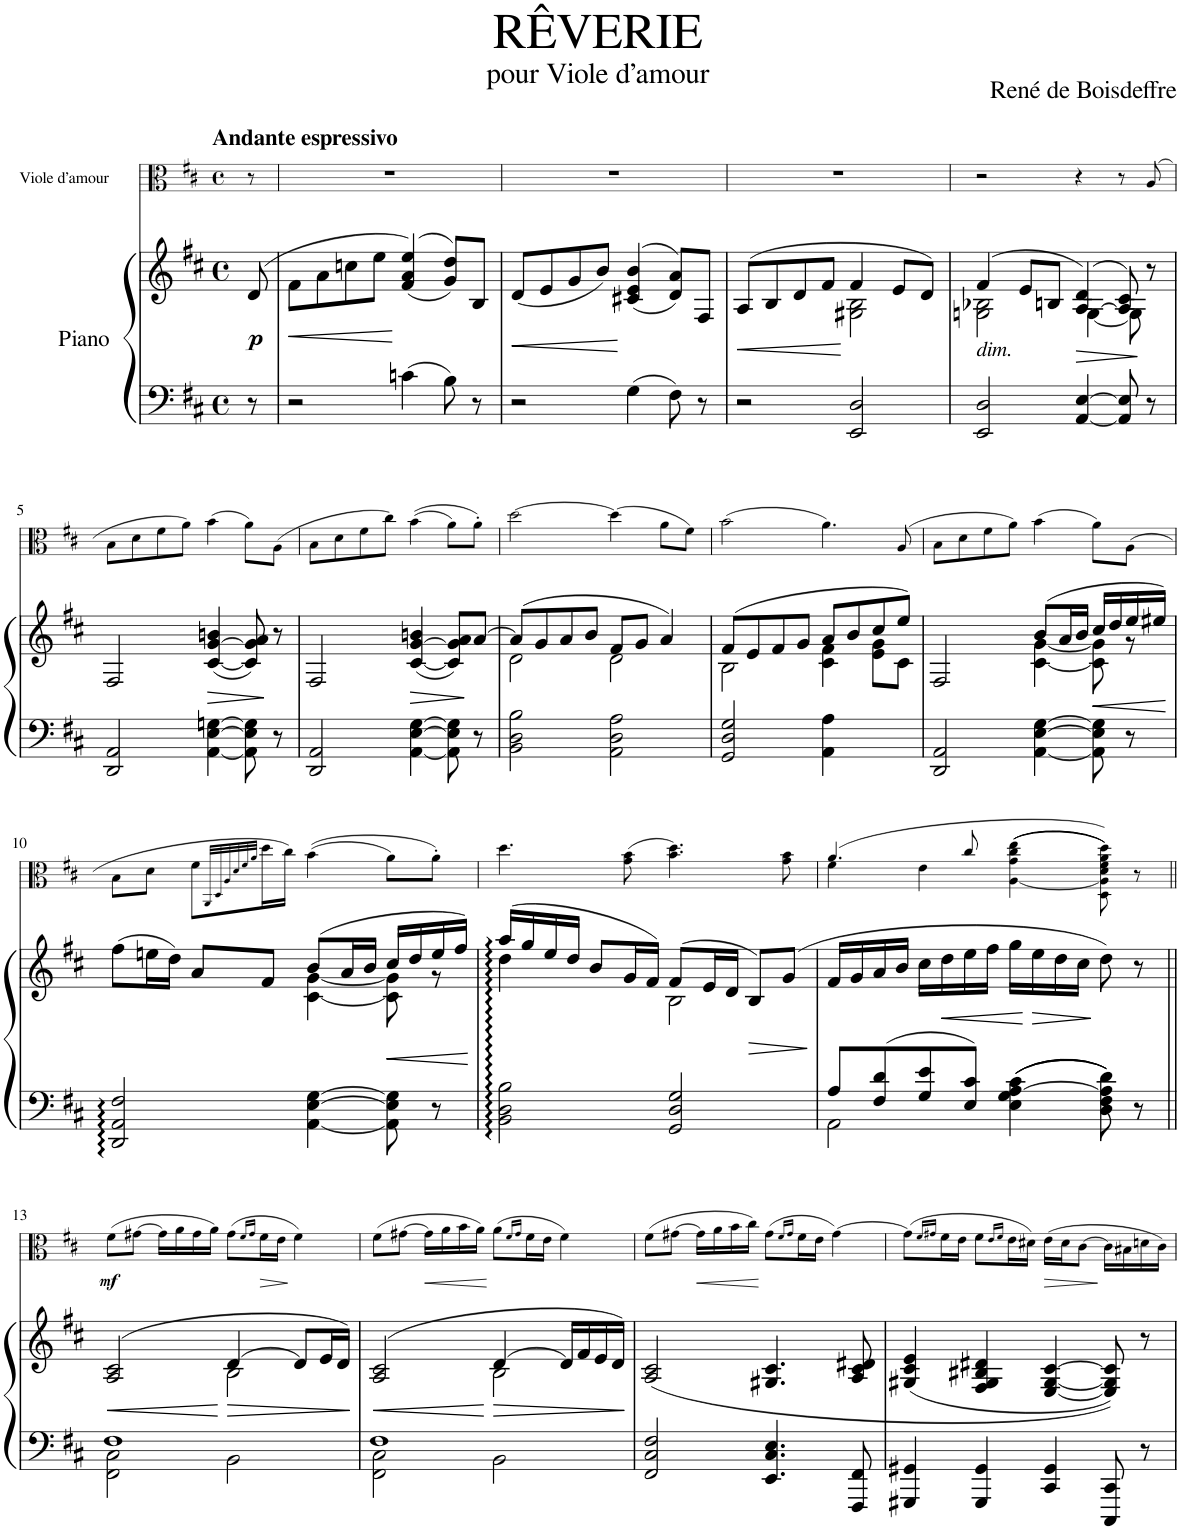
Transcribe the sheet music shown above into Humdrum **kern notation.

**kern	**kern	**dynam	**kern	**dynam
*part2	*part2	*part2	*part1	*part1
*staff3	*staff2	*staff2/3	*staff1	*staff1
*I"Piano	*	*	*I"Viole d’amour	*
*I'Pno	*	*	*	*
*	*	*	*stria5	*
*clefF4	*clefG2	*	*clefC3	*
*k[f#c#]	*k[f#c#]	*	*k[f#c#]	*
*M4/4	*M4/4	*	*M4/4	*
*met(c)	*met(c)	*	*met(c)	*
=	=	=	=	=
!	!	!	!LO:TX:a:B:t=Andante espressivo	!
!	!	!LO:DY:b	!	!
8r	(8d/	p	8r	.
=1	=1	=1	=1	=1
!	!	!LO:HP:b	!	!
2r	8f#\L	<	1r	.
.	8a\	.	.	.
.	8ccn\	.	.	.
.	8ee\J	.	.	.
4cn\	((>4f#/ 4a/ 4ee/)	[	.	.
8B\	8g/ 8dd/L))	.	.	.
8r	8B/J	.	.	.
=2	=2	=2	=2	=2
!	!	!LO:HP:b	!	!
2r	(8d/L	<	1r	.
.	8e/	.	.	.
.	8g/	.	.	.
.	8b/J)	.	.	.
4G\	((>4c#X/ 4e/ 4b/	[	.	.
8F#\	8d/ 8a/L))	.	.	.
8r	8F#/J	.	.	.
=3	=3	=3	=3	=3
!	!	!LO:HP:b	!	!
*	*^	*	*	*
2r	(8A/L	2ryy	<	1r	.
.	8B/	.	.	.	.
.	8d/	.	.	.	.
.	8f#/J	.	.	.	.
2EE/ 2D/	4f#/	2G#X\ 2B\	[	.	.
.	8e/L	.	.	.	.
.	8d/J)	.	.	.	.
=4	=4	=4	=4	=4	=4
!	!LO:TX:b:i:t=dim.	!	!	!	!
2EE/ 2D/	(4f#/	2Gn\ 2B-X\	.	2r	.
.	8e/L	.	.	.	.
.	8Bn/J	.	.	.	.
!	!	!	!LO:HP:b	!	!
[4AA/ [4E/	([4A/ 4d/)	[4G\	>	4r	.
8AA/] 8E/]	8A/] 8c#/)	8G\]	.	8r	.
8r	8r	8ryy	]	(>8A/	.
*	*v	*v	*	*	*
!!LO:LB:g=z
=5	=5	=5	=5	=5
2DD/ 2AA/	2F#/	.	8B\L	.
.	.	.	8d\	.
.	.	.	8f#\	.
.	.	.	8a\J)	.
!	!	!LO:HP:b	!	!
[4AA\ [4E\ [4Gn\	([4c#/ [4g/ 4bn/	>	(4b\	.
8AA\] 8E\] 8G\]	8c#/] 8g/] 8a/)	.	8a\L)	.
8r	8r	]	(8A\J	.
=6	=6	=6	=6	=6
2DD/ 2AA/	2F#/	.	8B\L	.
.	.	.	8d\	.
.	.	.	8f#\	.
.	.	.	8cc#\J)	.
!	!	!LO:HP:b	!	!
[4AA\ [4E\ [4G\	([4c#/ [4g/ 4bn/	>	((4b\	.
8AA\] 8E\] 8G\]	8c#/] 8g/] 8a/L)	.	8a\L)	.
8r	[8a/J	]	8a'\J)	.
=7	=7	=7	=7	=7
*	*^	*	*	*
2BB\ 2D\ 2B\	(8a/L]	2d\	.	[2dd\	.
.	8g/	.	.	.	.
.	8a/	.	.	.	.
.	8b/J	.	.	.	.
2AA\ 2D\ 2A\	8f#/L	2d\	.	(4dd\]	.
.	8g/J	.	.	.	.
.	4a/)	.	.	8a\L	.
.	.	.	.	8f#\J)	.
=8	=8	=8	=8	=8	=8
2GG/ 2D/ 2G/	(8f#/L	2B\	.	(2b\	.
.	8e/	.	.	.	.
.	8f#/	.	.	.	.
.	8g/J	.	.	.	.
4AA\ 4A\	8a/L	4c#\ 4f#\	.	4.a\)	.
.	8b/	.	.	.	.
4ryy	8cc#/	8e\ 8g\L	.	.	.
.	8ee/J)	8c#\J	.	(>8A/	.
=9	=9	=9	=9	=9	=9
2DD/ 2AA/	2F#/	2ryy	.	8B\L	.
.	.	.	.	8d\	.
.	.	.	.	8f#\	.
.	.	.	.	8a\J)	.
[4AA\ [4E\ [4G\	(8b/L	[4c#\ [4g\	.	(4b\	.
.	16a/L	.	.	.	.
.	16b/JJ	.	.	.	.
!	!	!	!LO:HP:b	!	!
8AA\] 8E\] 8G\]	16cc#/LL	8c#\] 8g\]	<	8a\L)	.
.	16dd/	.	.	.	.
8r	16ee/	8r	.	(>8A\J	.
.	16ee#X/JJ)	.	.	.	.
*	*v	*v	*	*	*
.	.	[	.	.
!!LO:LB:g=z
=10	=10	=10	=10	=10
*	*^	*	*	*
2DD/ 2AA/ 2F#/	(>8ff#\L	2ryy	.	8B\L	.
.	16een\L	.	.	8d\J	.
.	16dd\JJ)	.	.	.	.
.	8a/L	.	.	8f#\L	.
.	.	.	.	32qAA/LLL	.
.	.	.	.	32qD/	.
.	.	.	.	32qA/	.
.	.	.	.	32qd/	.
.	.	.	.	32qf#/	.
.	.	.	.	32qa/JJJ	.
.	8f#/J	.	.	16dd\L	.
.	.	.	.	16cc#\JJ)	.
[4AA\ [4E\ [4G\	(8b/L	[4c#\ [4g\	.	((4b\	.
.	16a/L	.	.	.	.
.	16b/JJ	.	.	.	.
!	!	!	!LO:HP:b	!	!
8AA\] 8E\] 8G\]	16cc#/LL	8c#\] 8g\]	<	8a\L)	.
.	16dd/	.	.	.	.
8r	16ee/	8r	.	8a'\J)	.
.	16ff#/JJ)	.	.	.	.
*	*v	*v	*	*	*
.	.	[	.	.
=11	=11	=11	=11	=11
*	*^	*	*	*
2BB\ 2D\ 2B\	(16aa/LL	4dd\	.	4.dd\	.
.	16gg/	.	.	.	.
.	16ee/	.	.	.	.
.	16dd/JJ	.	.	.	.
.	8b/L	4ryy	.	.	.
.	16g/L	.	.	(8g\ 8b\	.
.	16f#/JJ)	.	.	.	.
2GG/ 2D/ 2G/	(8f#/L	2B\	.	4.b\ 4.dd\)	.
.	16e/L	.	.	.	.
.	16d/JJ	.	.	.	.
!	!	!	!LO:HP:b	!	!
.	8B/L)	.	>	.	.
.	(8g/J	.	.	8g\ 8b\	.
*	*v	*v	*	*	*
.	.	]	.	.
=12	=12	=12	=12	=12
*^	*	*	*^	*
8A/L	2AA\	16f#/LL	.	(4.a/	4f#\	.
.	.	16g/	.	.	.	.
8F#/ 8d/	.	16a/	.	.	.	.
.	.	16b/JJ	.	.	.	.
8G/ 8e/	.	16cc#\LL	.	.	4e\	.
!	!	!	!LO:HP:b	!	!	!
.	.	16dd\	<	.	.	.
8E/ 8c#/J	.	16ee\	.	8cc#/	.	.
.	.	16ff#\JJ	.	.	.	.
4E\ 4G\ [4A\ 4c#\	2ryy	16gg\LL	.	(>(([4A\ 4g\ 4cc#\ 4ee\	2ryy	.
!	!	!	!LO:HP:n=1:b	!	!	!
.	.	16ee\	[ >	.	.	.
.	.	16dd\	.	.	.	.
.	.	16cc#\JJ	.	.	.	.
8D\ 8F#\ 8A\] 8d\	.	8dd\)	]	8D\ 8A\] 8d\ 8f#\ 8a\ 8dd\))))	.	.
8r	.	8r	.	8r	.	.
*	*	*	*	*v	*v	*
!!LO:LB:g=z
=13||	=13||	=13||	=13||	=13||	=13||
!	!	!	!LO:HP:b	!	!LO:DY:b
*	*	*^	*	*	*
1F#	2FF#\ 2C#\	(2A/ 2c#/	2ryy	<	(8f#\L	mf
.	.	.	.	.	[8g#X\J	.
.	.	.	.	.	16g#\LL]	.
.	.	.	.	.	16a\	.
.	.	.	.	.	16g#\	.
.	.	.	.	.	16a\JJ)	.
!	!	!	!	!LO:HP:n=1:b	!	!
.	2BB\	[4d/	2B\	[ >	(8g#\L	.
.	.	.	.	.	16qf#/LL	.
.	.	.	.	.	16qg#/JJ	.
.	.	.	.	.	16f#\L	.
.	.	.	.	.	16e\JJ	.
.	.	8d/L]	.	.	4f#\)	.
.	.	16e/L	.	.	.	.
.	.	16d/JJ)	.	.	.	.
*v	*v	*	*	*	*	*
*	*v	*v	*	*	*
.	.	]	.	.
=14	=14	=14	=14	=14
*^	*	*	*	*
!	!	!	!LO:HP:b	!	!
*	*	*^	*	*	*
1F#	2FF#\ 2C#\	(2A/ 2c#/	2ryy	<	(8f#\L	.
.	.	.	.	.	[8g#X\J	.
!	!	!	!	!	!	!LO:HP:b
.	.	.	.	.	16g#\LL]	<
.	.	.	.	.	16a\	.
.	.	.	.	.	16b\	.
.	.	.	.	.	16a\JJ)	.
!	!	!	!	!LO:HP:n=1:b	!	!
.	2BB\	[4d/	2B\	[ >	(8a\L	[
.	.	.	.	.	16qf#/LL	.
.	.	.	.	.	16qg#/JJ	.
.	.	.	.	.	16f#\L	.
.	.	.	.	.	16e\JJ	.
.	.	16d/LL]	.	.	4f#\)	.
.	.	16f#/	.	.	.	.
.	.	16e/	.	.	.	.
.	.	16d/JJ)	.	.	.	.
*v	*v	*	*	*	*	*
*	*v	*v	*	*	*
.	.	]	.	.
=15	=15	=15	=15	=15
2FF#/ 2C#/ 2F#/	(2A/ 2c#/	.	(8f#\L	.
.	.	.	[8g#X\J	.
!	!	!	!	!LO:HP:b
.	.	.	16g#\LL]	<
.	.	.	16a\	.
.	.	.	16b\	.
.	.	.	16cc#\JJ)	.
4.EE/ 4.C#/ 4.E/	4.G#X/ 4.c#/	.	(8g#\L	[
.	.	.	16qf#/LL	.
.	.	.	16qg#/JJ	.
.	.	.	16f#\L	.
.	.	.	16e\JJ	.
.	.	.	[4g#\)	.
8FFF#/ 8FF#/	8A/ 8c#/ 8d#X/	.	.	.
=16	=16	=16	=16	=16
4GGG#X/ 4GG#X/	(4G#X/ 4c#/ 4e/	.	(8g#\L]	.
.	.	.	16qf#/LL	.
.	.	.	16qg#X/JJ	.
.	.	.	16f#\L	.
.	.	.	16e\JJ	.
4GGG#/ 4GG#/	4F#/ 4G#/ 4B#X/ 4d#X/	.	8f#\L	.
.	.	.	16qe/LL	.
.	.	.	16qf#/JJ	.
.	.	.	16e\L	.
.	.	.	16d#X\JJ)	.
!	!	!	!	!LO:HP:b
4CC#/ 4GG#/	[4E/ [4G#/ [4c#/	.	(16e\LL	>
.	.	.	16d#\J	.
.	.	.	[8c#\J	.
8CCC#/ 8CC#/	8E/] 8G#/] 8c#/]))	.	16c#\LL]	]
.	.	.	16B#X\	.
8r	8r	.	16dn\	.
.	.	.	16c#\JJ)	.
=	=	=	=	=
*-	*-	*-	*-	*-
